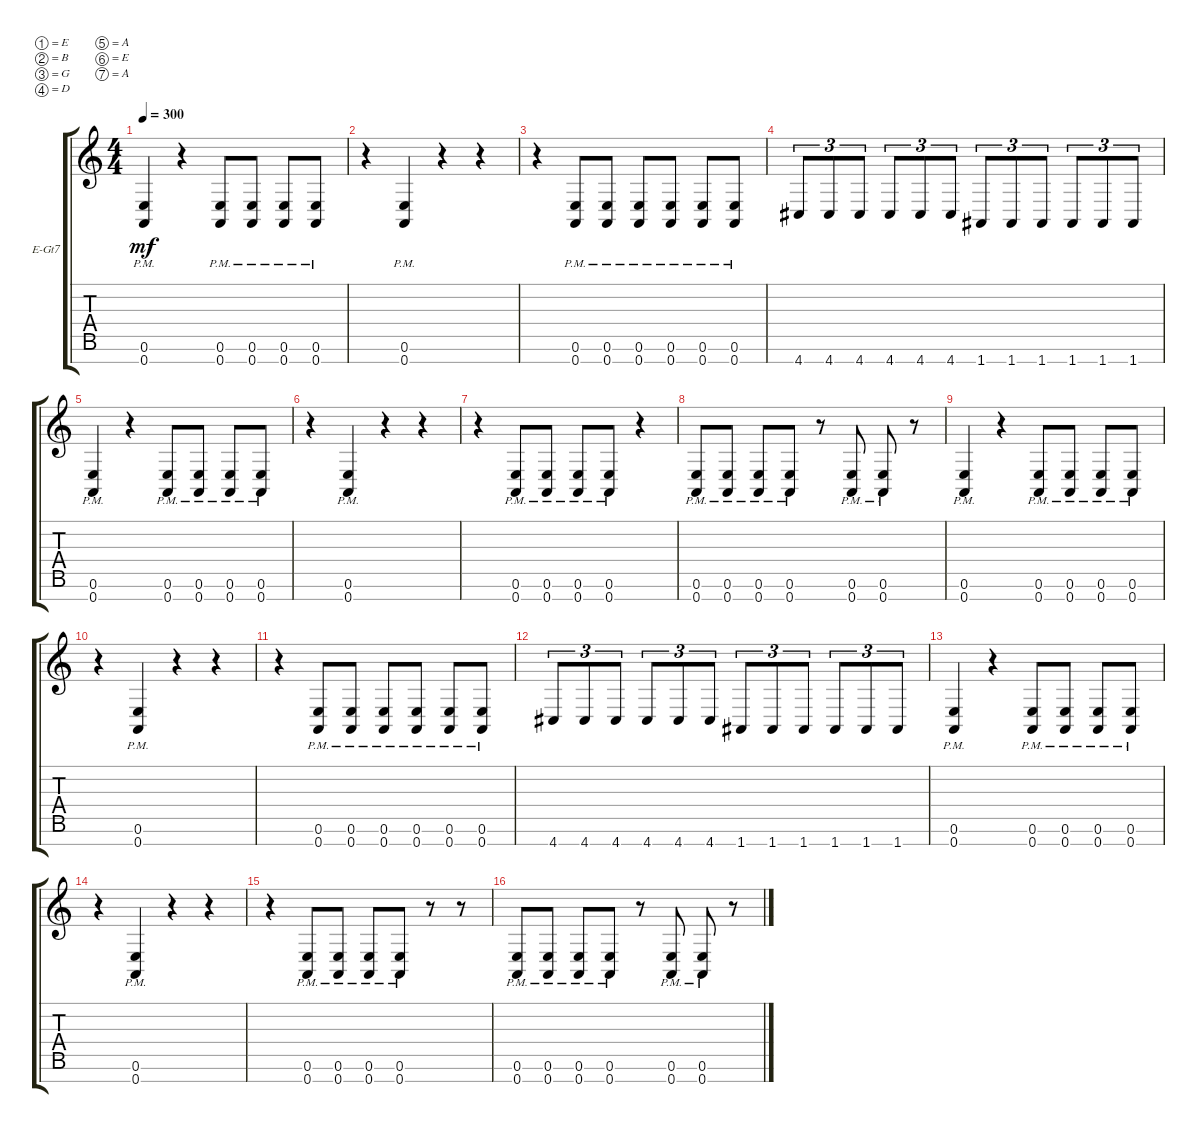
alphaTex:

\defaultSystemsLayout 4
\bracketExtendMode groupsimilarinstruments
\firstSystemTrackNameOrientation horizontal
\otherSystemsTrackNameOrientation horizontal
\track ("Electric Guitar" "E-Gt7") {instrument distortionguitar}
\staff {score tabs}
\tuning (E4 B3 G3 D3 A2 E2 A1)
\ts (4 4)
\tempo 300
\clef g2
\ks c
(0.7{pm} 0.6{pm}).4{dy mf} r.4 (0.7{pm} 0.6{pm}).8 (0.7{pm} 0.6{pm}).8 (0.7{pm} 0.6{pm}).8 (0.7{pm} 0.6{pm}).8 |
r.4 (0.7{pm} 0.6{pm}).4 r.4 r.4 |
r.4 (0.7{pm} 0.6{pm}).8 (0.7{pm} 0.6{pm}).8 (0.7{pm} 0.6{pm}).8 (0.7{pm} 0.6{pm}).8 (0.7{pm} 0.6{pm}).8 (0.7{pm} 0.6{pm}).8 |
4.7.8{tu (3 2)} 4.7.8{tu (3 2)} 4.7.8{tu (3 2)} 4.7.8{tu (3 2)} 4.7.8{tu (3 2)} 4.7.8{tu (3 2)} 1.7.8{tu (3 2)} 1.7.8{tu (3 2)} 1.7.8{tu (3 2)} 1.7.8{tu (3 2)} 1.7.8{tu (3 2)} 1.7.8{tu (3 2)} |
(0.7{pm} 0.6{pm}).4 r.4 (0.7{pm} 0.6{pm}).8 (0.7{pm} 0.6{pm}).8 (0.7{pm} 0.6{pm}).8 (0.7{pm} 0.6{pm}).8 |
r.4 (0.7{pm} 0.6{pm}).4 r.4 r.4 |
r.4 (0.7{pm} 0.6{pm}).8 (0.7{pm} 0.6{pm}).8 (0.7{pm} 0.6{pm}).8 (0.7{pm} 0.6{pm}).8 r.4 |
(0.7{pm} 0.6{pm}).8 (0.7{pm} 0.6{pm}).8 (0.7{pm} 0.6{pm}).8 (0.7{pm} 0.6{pm}).8 r.8 (0.7{pm} 0.6{pm}).8 (0.7{pm} 0.6{pm}).8 r.8 |
(0.7{pm} 0.6{pm}).4 r.4 (0.7{pm} 0.6{pm}).8 (0.7{pm} 0.6{pm}).8 (0.7{pm} 0.6{pm}).8 (0.7{pm} 0.6{pm}).8 |
r.4 (0.7{pm} 0.6{pm}).4 r.4 r.4 |
r.4 (0.7{pm} 0.6{pm}).8 (0.7{pm} 0.6{pm}).8 (0.7{pm} 0.6{pm}).8 (0.7{pm} 0.6{pm}).8 (0.7{pm} 0.6{pm}).8 (0.7{pm} 0.6{pm}).8 |
4.7.8{tu (3 2)} 4.7.8{tu (3 2)} 4.7.8{tu (3 2)} 4.7.8{tu (3 2)} 4.7.8{tu (3 2)} 4.7.8{tu (3 2)} 1.7.8{tu (3 2)} 1.7.8{tu (3 2)} 1.7.8{tu (3 2)} 1.7.8{tu (3 2)} 1.7.8{tu (3 2)} 1.7.8{tu (3 2)} |
(0.7{pm} 0.6{pm}).4 r.4 (0.7{pm} 0.6{pm}).8 (0.7{pm} 0.6{pm}).8 (0.7{pm} 0.6{pm}).8 (0.7{pm} 0.6{pm}).8 |
r.4 (0.7{pm} 0.6{pm}).4 r.4 r.4 |
r.4 (0.7{pm} 0.6{pm}).8 (0.7{pm} 0.6{pm}).8 (0.7{pm} 0.6{pm}).8 (0.7{pm} 0.6{pm}).8 r.8 r.8 |
(0.7{pm} 0.6{pm}).8 (0.7{pm} 0.6{pm}).8 (0.7{pm} 0.6{pm}).8 (0.7{pm} 0.6{pm}).8 r.8 (0.7{pm} 0.6{pm}).8 (0.7{pm} 0.6{pm}).8 r.8
